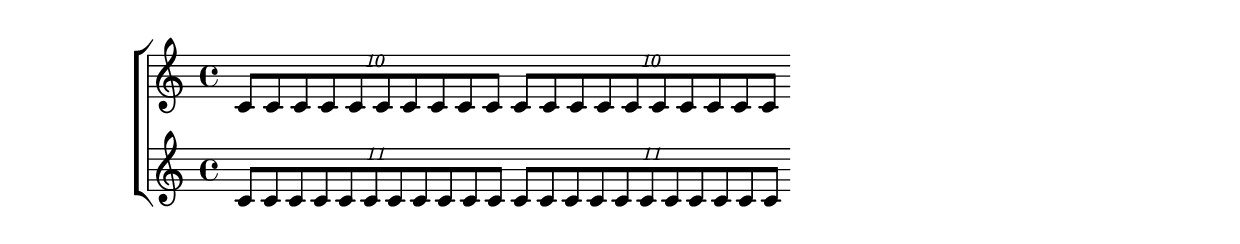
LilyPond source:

#(ly:set-option 'old-relative)
\version "1.9.0"
\header{
texidoc =  "Concurrent tuplets should be spaced equidistantly on
all staffs.

Note that this only spaces correctly (exactly) when raggedright
is. For non-raggedright, it still shows a bug: uneven spacing. 
"  }



multipart =  \notes \relative c'{ 
    \context StaffGroup < 
                \context Staff = ten  \context Voice { 
                   \times 2/10 {  c8-[ c c c c c c c c c] } 
                   \times 2/10 {  c-[  c c c c c c c c c] } 
		}
                \context Staff = eleven  \context Voice { 
                   \times 2/11 {  c8-[ c c c c c c c c c c] } 
                   \times 2/11 {  c-[  c c c c c c c c c c] } 
                }
            >
	}
    
\score{
    \notes { 
	\multipart 
    }

%    \paper { raggedright = ##t }

}


